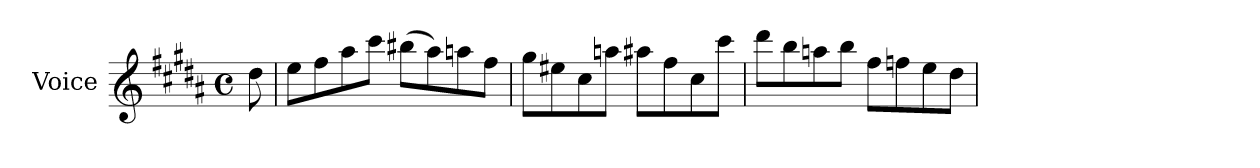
**kern
*part1
*staff1
*I"Voice
*I'Voice
*clefG2
*k[f#c#g#d#a#]
*M4/4
*met(c)
=
8dd#\
=1
8ee\L
8ff#\
8aa#\
8ccc#\J
(>8bb#X\L
8aa#\)
8aan\
8ff#\J
=2
8gg#\L
8ee#X\
8cc#\
8aan\J
8aa#X\L
8ff#\
8cc#\
8ccc#\J
=3
8ddd#\L
8bb\
8aan\
8bb\J
8ff#\L
8ffn\
8ee\
8dd#\J
=
*-
